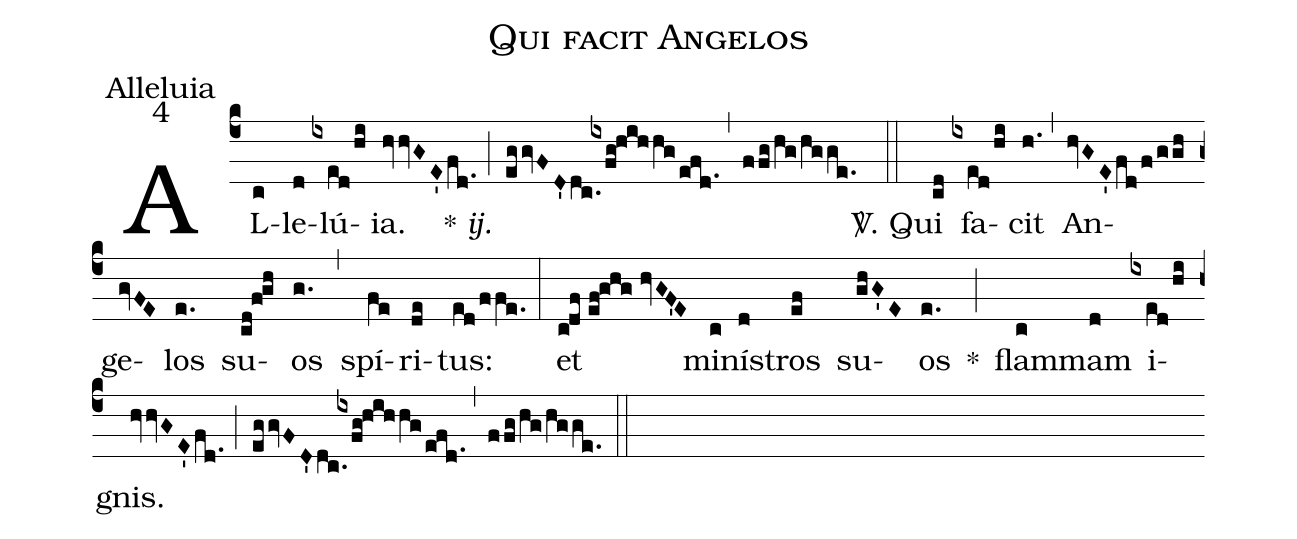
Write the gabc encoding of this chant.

name: Qui facit Angelos;
office-part: Alleluia;
mode: 4;
%%
(c4) AL(c)le(d)lú(ixed/hi)ia.(hvvGE'/fd.) {*} <i>ij.</i>(;) (eggvFD'dc./[1]{/[-3]ix}fg!hihhg/efd.1) (,) (ffg/hg/hgge.) (::)
<sp>V/</sp>. Qui(cd) fa(ixed/hi)cit(h.) (,) An(hvGE'/fd/f/ggh)ge(gvFE)los(e.) su(cd!f!gh)os(g.) (,) spí(fe)ri(de)tus:(ed/ffe.) (:)
et(c!df//ef!ghg//hvGF'E) mi(c)nís(d)tros(ef) su(ghG'E)os(e.) *(;) flam(c)mam(d) i(ixed/hi)gnis.(hvvGE'/fd.) (;) (eggvFD'dc./[1]{/[-3]ix}fg!hihhg/efd.1) (,) (ffg/hg/hgge.) (::)
